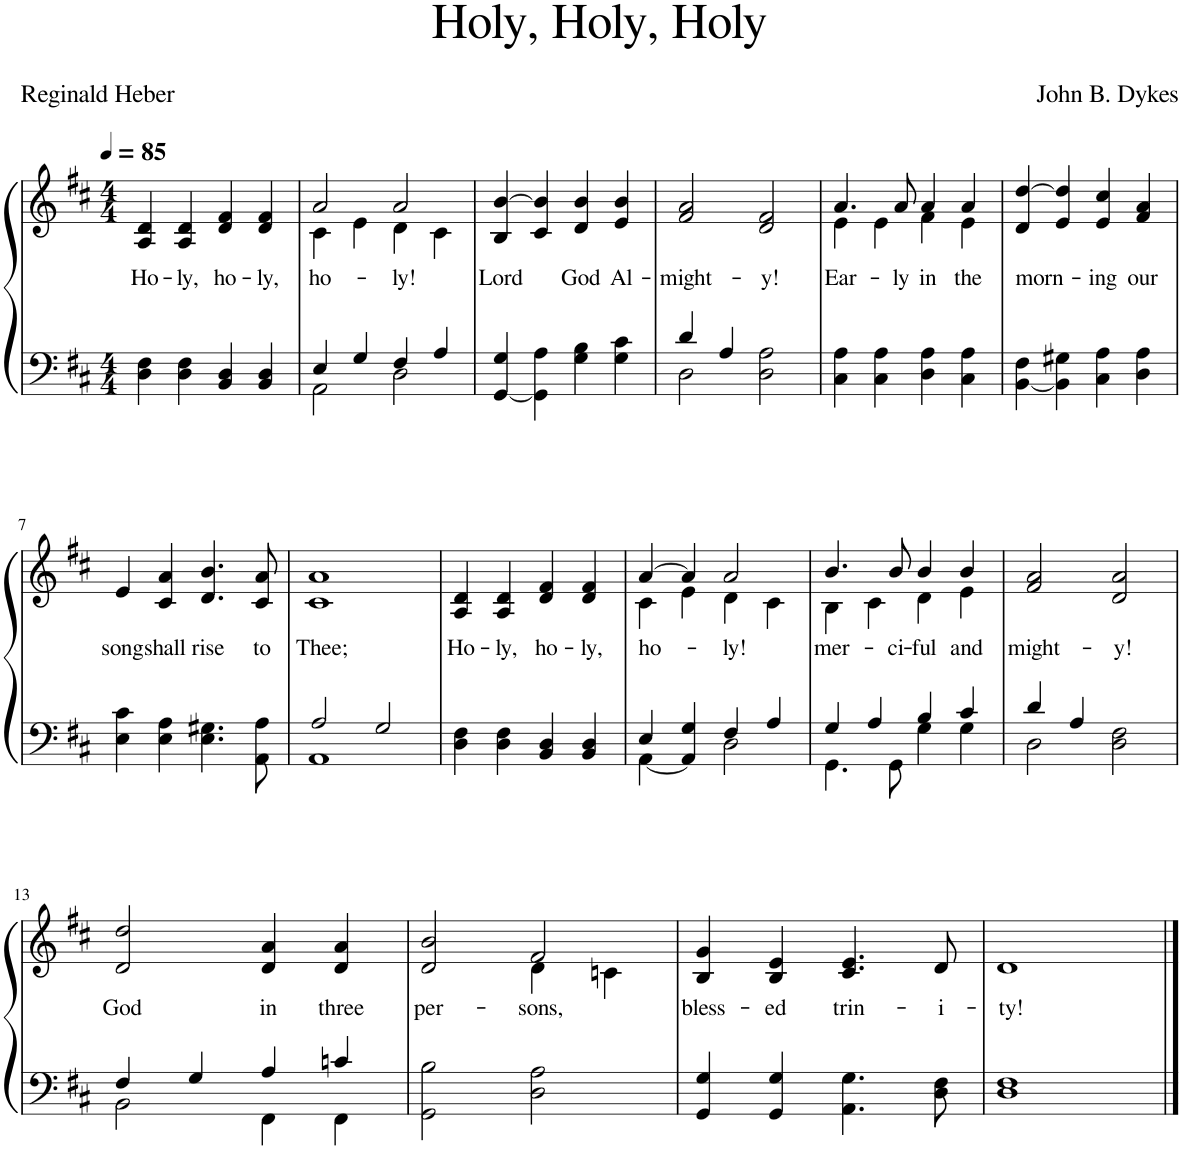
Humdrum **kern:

**kern	**kern	**text
*part1	*part1	*part1
*staff2	*staff1	*staff1
*I"Piano	*	*
*I'Pno.	*	*
*clefF4	*clefG2	*
*k[f#c#]	*k[f#c#]	*
*M4/4	*M4/4	*
*MM85	*MM85	*
=1	=1	=1
!	!	!LO:LY:b
4D\ 4F#\	4A/ 4d/	Ho-
!	!	!LO:LY:b
4D\ 4F#\	4A/ 4d/	-ly,
!	!	!LO:LY:b
4BB/ 4D/	4d/ 4f#/	ho-
!	!	!LO:LY:b
4BB/ 4D/	4d/ 4f#/	-ly,
=2	=2	=2
*^	*	*
!	!	!	!LO:LY:b
*	*	*^	*
2AA\	4E/	2a/	4c#\	ho-
.	4G/	.	4e\	.
!	!	!	!	!LO:LY:b
2D\	4F#/	2a/	4d\	-ly!
.	4A/	.	4c#\	.
=3	=3	=3	=3	=3
!	!	!	!	!LO:LY:b
*v	*v	*	*	*
*	*v	*v	*
[4GG/ 4G/	4B/ [4b/	Lord
4GG\] 4A\	4c#/ 4b/]	.
!	!	!LO:LY:b
4G\ 4B\	4d/ 4b/	God
!	!	!LO:LY:b
4G\ 4c#\	4e/ 4b/	Al-
=4	=4	=4
*^	*	*
!	!	!	!LO:LY:b
2D\	4d/	2f#/ 2a/	-might-
.	4A/	.	.
!	!	!	!LO:LY:b
2D\ 2A\	2ryy	2d/ 2f#/	-y!
=5	=5	=5	=5
!	!	!	!LO:LY:b
*v	*v	*^	*
4C#\ 4A\	4.a/	4e\	Ear-
4C#\ 4A\	.	4e\	.
!	!	!	!LO:LY:b
.	8a/	.	-ly
!	!	!	!LO:LY:b
4D\ 4A\	4a/	4f#\	in
!	!	!	!LO:LY:b
4C#\ 4A\	4a/	4e\	the
=6	=6	=6	=6
!	!	!	!LO:LY:b
*	*v	*v	*
[4BB\ 4F#\	4d/ [4dd/	morn-
4BB\] 4G#X\	4e/ 4dd/]	.
!	!	!LO:LY:b
4C#\ 4A\	4e/ 4cc#/	-ing
!	!	!LO:LY:b
4D\ 4A\	4f#/ 4a/	our
!!LO:LB:g=z
=7	=7	=7
!	!	!LO:LY:b
4E\ 4c#\	4e/	song
!	!	!LO:LY:b
4E\ 4A\	4c#/ 4a/	shall
!	!	!LO:LY:b
4.E\ 4.G#X\	4.d/ 4.b/	rise
!	!	!LO:LY:b
8AA\ 8A\	8c#/ 8a/	to
=8	=8	=8
*^	*	*
!	!	!	!LO:LY:b
1AA	2A/	1c# 1a	Thee;
.	2G/	.	.
=9	=9	=9	=9
!	!	!	!LO:LY:b
*v	*v	*	*
4D\ 4F#\	4A/ 4d/	Ho-
!	!	!LO:LY:b
4D\ 4F#\	4A/ 4d/	-ly,
!	!	!LO:LY:b
4BB/ 4D/	4d/ 4f#/	ho-
!	!	!LO:LY:b
4BB/ 4D/	4d/ 4f#/	-ly,
=10	=10	=10
*^	*	*
!	!	!	!LO:LY:b
*	*	*^	*
[4AA\	4E/	[4a/	4c#\	ho-
4AA/]	4G/	4a/]	4e\	.
!	!	!	!	!LO:LY:b
2D\	4F#/	2a/	4d\	-ly!
.	4A/	.	4c#\	.
=11	=11	=11	=11	=11
!	!	!	!	!LO:LY:b
4G/	4.GG\	4.b/	4B\	mer-
4A/	.	.	4c#\	.
!	!	!	!	!LO:LY:b
.	8GG\	8b/	.	-ci-
!	!	!	!	!LO:LY:b
4B/	4G\	4b/	4d\	-ful
!	!	!	!	!LO:LY:b
4c#/	4G\	4b/	4e\	and
=12	=12	=12	=12	=12
!	!	!	!	!LO:LY:b
*	*	*v	*v	*
2D\	4d/	2f#/ 2a/	might-
.	4A/	.	.
!	!	!	!LO:LY:b
2D\ 2F#\	2ryy	2d/ 2a/	-y!
!!LO:LB:g=z
=13	=13	=13	=13
!	!	!	!LO:LY:b
2BB\	4F#/	2d/ 2dd/	God
.	4G/	.	.
!	!	!	!LO:LY:b
4FF#\	4A/	4d/ 4a/	in
!	!	!	!LO:LY:b
4FF#\	4cn/	4d/ 4a/	three
=14	=14	=14	=14
!	!	!	!LO:LY:b
*v	*v	*^	*
2GG\ 2B\	2d/ 2b/	2ryy	per-
!	!	!	!LO:LY:b
2D\ 2A\	2f#/	4d\	-sons,
.	.	4cn\	.
=15	=15	=15	=15
!	!	!	!LO:LY:b
*	*v	*v	*
4GG/ 4G/	4B/ 4g/	bless-
!	!	!LO:LY:b
4GG/ 4G/	4B/ 4e/	-ed
!	!	!LO:LY:b
4.AA\ 4.G\	4.c#/ 4.e/	trin-
!	!	!LO:LY:b
8D\ 8F#\	8d/	-i-
=16	=16	=16
!	!	!LO:LY:b
1D 1F#	1d	-ty!
==	==	==
*-	*-	*-
